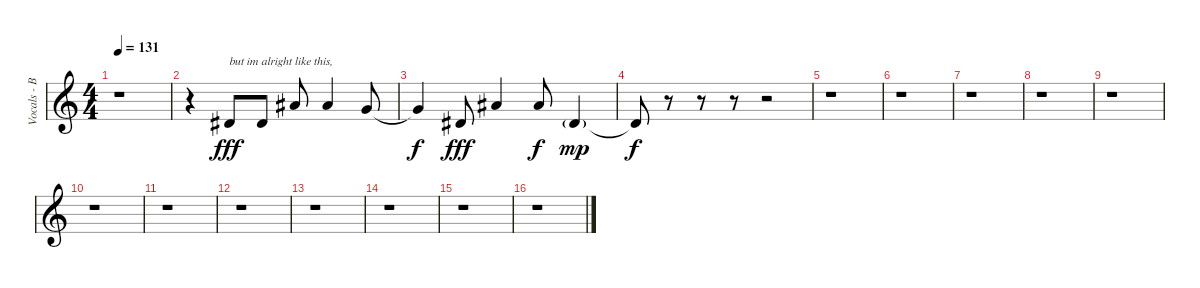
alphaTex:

\track ("Vocals - Backup And Gang" "Vocals - B") {instrument oboe}
\staff {score}
\tuning (E4 B3 G3 D3 A2 E2) {hide}
\ts (4 4)
\tempo 131
\clef g2
\ks c
r.1{dy f} |
r.4 4.2.8{txt "but im alright like this," dy fff} 4.2.8 6.1.8 6.1.4 3.1.8 |
3.1{t}.4{dy f} 4.2.8{dy fff} 6.1.4 6.1.8{dy f} 4.2{g}.4{dy mp} |
4.2{t}.8{dy f} r.8 r.8 r.8 r.2 |
r.1 |
r.1 |
r.1 |
r.1 |
r.1 |
r.1 |
r.1 |
r.1 |
r.1 |
r.1 |
r.1 |
r.1
